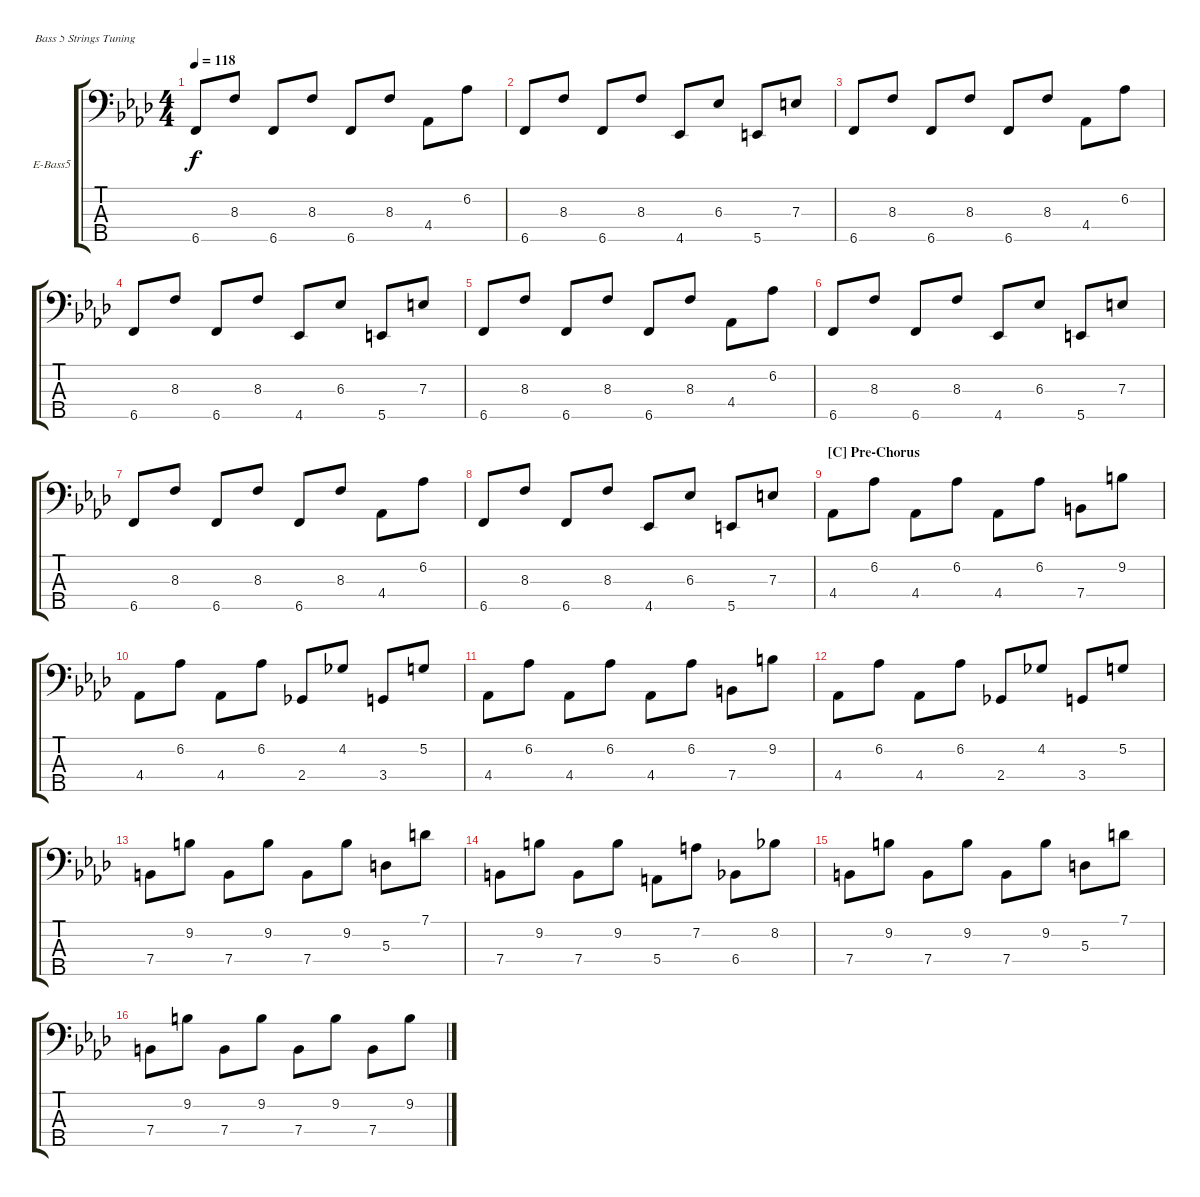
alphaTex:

\bracketExtendMode groupsimilarinstruments
\firstSystemTrackNameOrientation horizontal
\otherSystemsTrackNameOrientation horizontal
\track ("Bass" "E-Bass5") {instrument electricbassfinger}
\staff {score tabs}
\tuning (G2 D2 A1 E1 B0)
\ts (4 4)
\tempo 118
\clef f4
\scale
1.07692
\ks ab
6.5.8{dy f} 8.3.8 6.5.8 8.3.8 6.5.8 8.3.8 4.4.8 6.2.8 |
\scale
0.923077 6.5.8 8.3.8 6.5.8 8.3.8 4.5.8 6.3.8 5.5.8 7.3.8 |
\scale
1.07692 6.5.8 8.3.8 6.5.8 8.3.8 6.5.8 8.3.8 4.4.8 6.2.8 |
\scale
0.923077 6.5.8 8.3.8 6.5.8 8.3.8 4.5.8 6.3.8 5.5.8 7.3.8 |
\scale
1.07692 6.5.8 8.3.8 6.5.8 8.3.8 6.5.8 8.3.8 4.4.8 6.2.8 |
\scale
0.923077 6.5.8 8.3.8 6.5.8 8.3.8 4.5.8 6.3.8 5.5.8 7.3.8 |
\scale
1.07692 6.5.8 8.3.8 6.5.8 8.3.8 6.5.8 8.3.8 4.4.8 6.2.8 |
\scale
0.923077 6.5.8 8.3.8 6.5.8 8.3.8 4.5.8 6.3.8 5.5.8 7.3.8 |
\section ("C" "Pre-Chorus")
\scale
1.07692 4.4.8 6.2.8 4.4.8 6.2.8 4.4.8 6.2.8 7.4.8 9.2.8 |
\scale
0.923077 4.4.8 6.2.8 4.4.8 6.2.8 2.4.8 4.2.8 3.4.8 5.2.8 |
\scale
1.07692 4.4.8 6.2.8 4.4.8 6.2.8 4.4.8 6.2.8 7.4.8 9.2.8 |
\scale
0.923077 4.4.8 6.2.8 4.4.8 6.2.8 2.4.8 4.2.8 3.4.8 5.2.8 |
\scale
1.07692 7.4.8 9.2.8 7.4.8 9.2.8 7.4.8 9.2.8 5.3.8 7.1.8 |
\scale
0.923077 7.4.8 9.2.8 7.4.8 9.2.8 5.4.8 7.2.8 6.4.8 8.2.8 |
\scale
1.07692 7.4.8 9.2.8 7.4.8 9.2.8 7.4.8 9.2.8 5.3.8 7.1.8 |
\scale
0.923077 7.4.8 9.2.8 7.4.8 9.2.8 7.4.8 9.2.8 7.4.8 9.2.8
